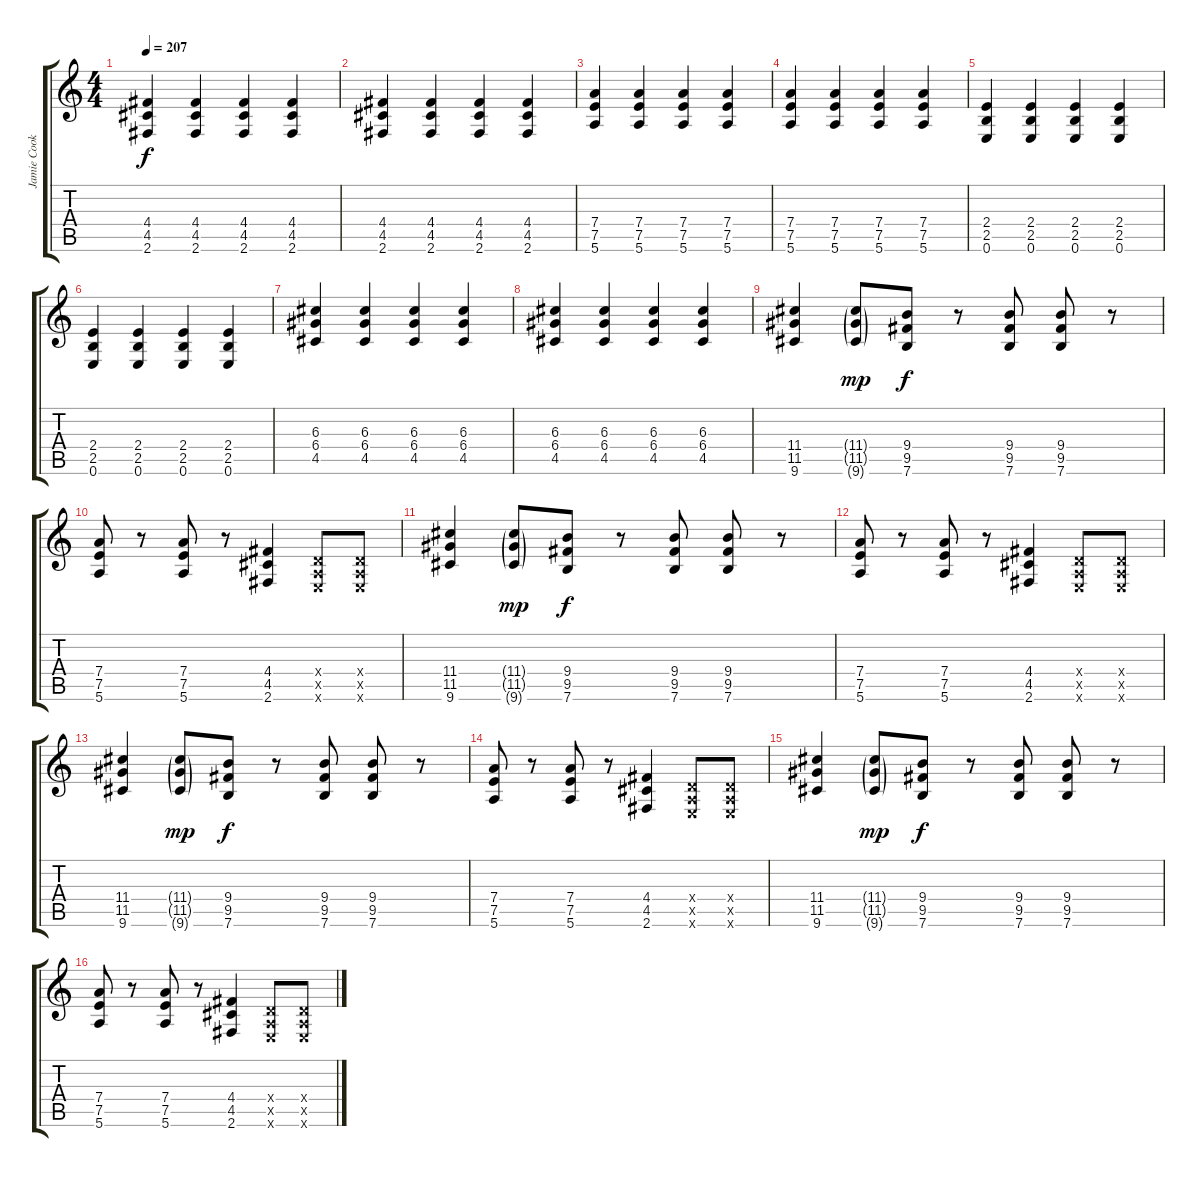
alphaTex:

\track ("Jamie Cook - Guitarist" "Jamie Cook") {instrument distortionguitar}
\staff {score tabs}
\tuning (E4 B3 G3 D3 A2 E2) {hide}
\ts (4 4)
\tempo 207
\clef g2
\ks c
(4.4 4.5 2.6).4{dy f} (4.4 4.5 2.6).4 (4.4 4.5 2.6).4 (4.4 4.5 2.6).4 |
(4.4 4.5 2.6).4 (4.4 4.5 2.6).4 (4.4 4.5 2.6).4 (4.4 4.5 2.6).4 |
(7.4 7.5 5.6).4 (7.4 7.5 5.6).4 (7.4 7.5 5.6).4 (7.4 7.5 5.6).4 |
(7.4 7.5 5.6).4 (7.4 7.5 5.6).4 (7.4 7.5 5.6).4 (7.4 7.5 5.6).4 |
(2.4 2.5 0.6).4 (2.4 2.5 0.6).4 (2.4 2.5 0.6).4 (2.4 2.5 0.6).4 |
(2.4 2.5 0.6).4 (2.4 2.5 0.6).4 (2.4 2.5 0.6).4 (2.4 2.5 0.6).4 |
(6.3 6.4 4.5).4 (6.3 6.4 4.5).4 (6.3 6.4 4.5).4 (6.3 6.4 4.5).4 |
(6.3 6.4 4.5).4 (6.3 6.4 4.5).4 (6.3 6.4 4.5).4 (6.3 6.4 4.5).4 |
(11.4 11.5 9.6).4 (11.4{g} 11.5{g} 9.6{g}).8{dy mp} (9.4 9.5 7.6).8{dy f} r.8 (9.4 9.5 7.6).8 (9.4 9.5 7.6).8 r.8 |
(7.4 7.5 5.6).8 r.8 (7.4 7.5 5.6).8 r.8 (4.4 4.5 2.6).4 (0.4{x} 0.5{x} 0.6{x}).8 (0.4{x} 0.5{x} 0.6{x}).8 |
(11.4 11.5 9.6).4 (11.4{g} 11.5{g} 9.6{g}).8{dy mp} (9.4 9.5 7.6).8{dy f} r.8 (9.4 9.5 7.6).8 (9.4 9.5 7.6).8 r.8 |
(7.4 7.5 5.6).8 r.8 (7.4 7.5 5.6).8 r.8 (4.4 4.5 2.6).4 (0.4{x} 0.5{x} 0.6{x}).8 (0.4{x} 0.5{x} 0.6{x}).8 |
(11.4 11.5 9.6).4 (11.4{g} 11.5{g} 9.6{g}).8{dy mp} (9.4 9.5 7.6).8{dy f} r.8 (9.4 9.5 7.6).8 (9.4 9.5 7.6).8 r.8 |
(7.4 7.5 5.6).8 r.8 (7.4 7.5 5.6).8 r.8 (4.4 4.5 2.6).4 (0.4{x} 0.5{x} 0.6{x}).8 (0.4{x} 0.5{x} 0.6{x}).8 |
(11.4 11.5 9.6).4 (11.4{g} 11.5{g} 9.6{g}).8{dy mp} (9.4 9.5 7.6).8{dy f} r.8 (9.4 9.5 7.6).8 (9.4 9.5 7.6).8 r.8 |
(7.4 7.5 5.6).8 r.8 (7.4 7.5 5.6).8 r.8 (4.4 4.5 2.6).4 (0.4{x} 0.5{x} 0.6{x}).8 (0.4{x} 0.5{x} 0.6{x}).8
